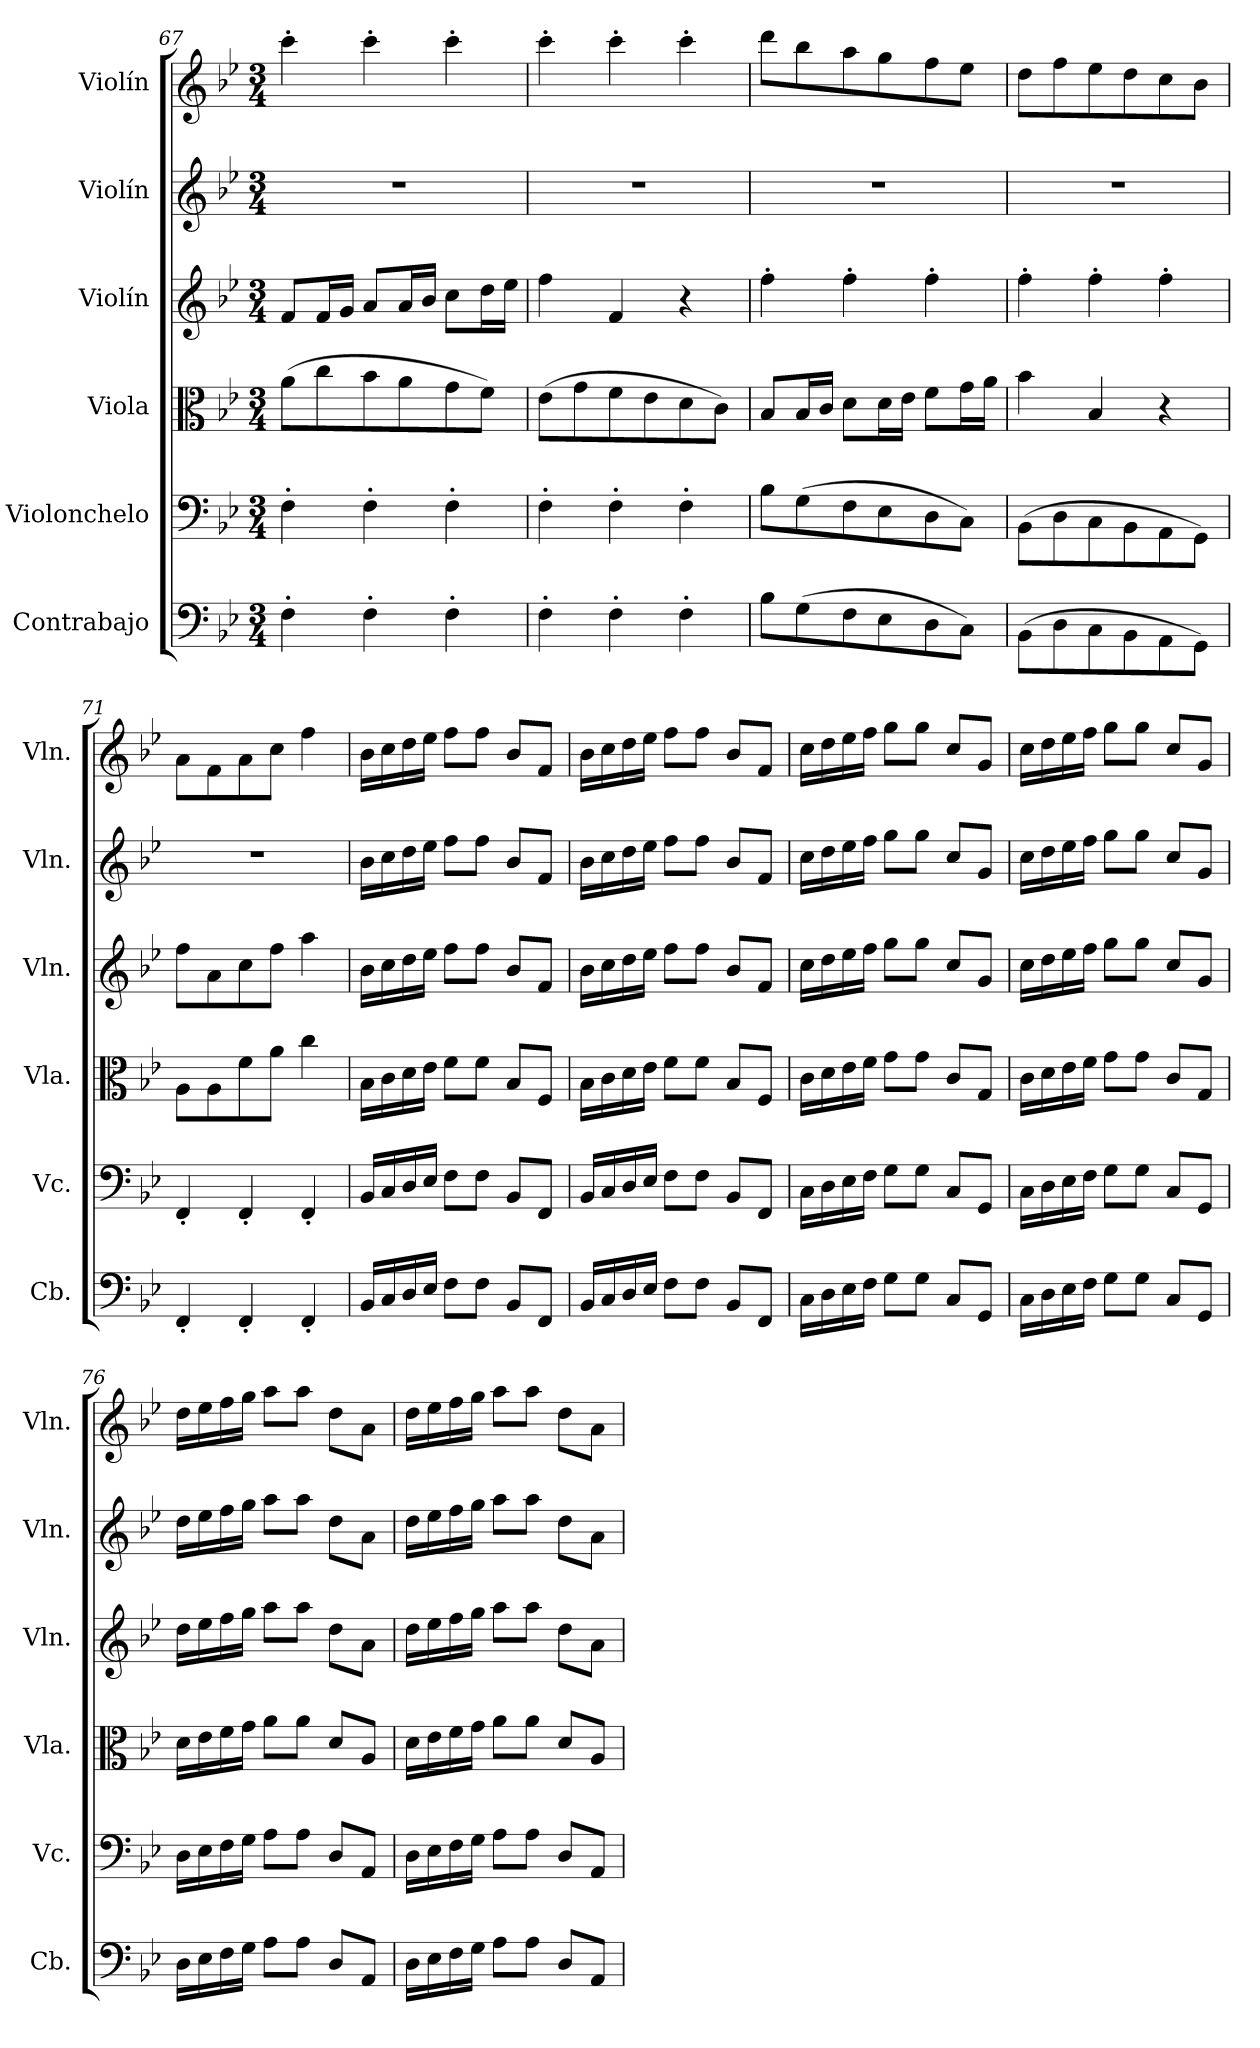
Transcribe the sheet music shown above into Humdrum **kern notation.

**kern	**kern	**kern	**kern	**kern	**kern
*part6	*part5	*part4	*part3	*part2	*part1
*staff6	*staff5	*staff4	*staff3	*staff2	*staff1
*I"Contrabajo	*I"Violonchelo	*I"Viola	*I"Violín	*I"Violín	*I"Violín
*I'Cb.	*I'Vc.	*I'Vla.	*I'Vln.	*I'Vln.	*I'Vln.
*clefF4	*clefF4	*clefC3	*clefG2	*clefG2	*clefG2
*ITrd7c12	*	*	*	*	*
*k[b-e-]	*k[b-e-]	*k[b-e-]	*k[b-e-]	*k[b-e-]	*k[b-e-]
*M3/4	*M3/4	*M3/4	*M3/4	*M3/4	*M3/4
=67	=67	=67	=67	=67	=67
4FF'\	4F'\	(>8a\L	8f/L	2.r	4ccc'\
.	.	8cc\	16f/L	.	.
.	.	.	16g/JJ	.	.
4FF'\	4F'\	8b-\	8a/L	.	4ccc'\
.	.	8a\	16a/L	.	.
.	.	.	16b-/JJ	.	.
4FF'\	4F'\	8g\	8cc\L	.	4ccc'\
.	.	8f\J)	16dd\L	.	.
.	.	.	16ee-\JJ	.	.
=68	=68	=68	=68	=68	=68
4FF'\	4F'\	(>8e-\L	4ff\	2.r	4ccc'\
.	.	8g\	.	.	.
4FF'\	4F'\	8f\	4f/	.	4ccc'\
.	.	8e-\	.	.	.
4FF'\	4F'\	8d\	4r	.	4ccc'\
.	.	8c\J)	.	.	.
=69	=69	=69	=69	=69	=69
8BB-\L	8B-\L	8B-/L	4ff'\	2.r	8ddd\L
(>8GG\	(>8G\	16B-/L	.	.	8bb-\
.	.	16c/JJ	.	.	.
8FF\	8F\	8d\L	4ff'\	.	8aa\
8EE-\	8E-\	16d\L	.	.	8gg\
.	.	16e-\JJ	.	.	.
8DD\	8D\	8f\L	4ff'\	.	8ff\
8CC\J)	8C\J)	16g\L	.	.	8ee-\J
.	.	16a\JJ	.	.	.
=70	=70	=70	=70	=70	=70
(>8BBB-\L	(>8BB-\L	4b-\	4ff'\	2.r	8dd\L
8DD\	8D\	.	.	.	8ff\
8CC\	8C\	4B-/	4ff'\	.	8ee-\
8BBB-\	8BB-\	.	.	.	8dd\
8AAA\	8AA\	4r	4ff'\	.	8cc\
8GGG\J)	8GG\J)	.	.	.	8b-\J
=71	=71	=71	=71	=71	=71
4FFF'/	4FF'/	8A\L	8ff\L	2.r	8a\L
.	.	8A\	8a\	.	8f\
4FFF'/	4FF'/	8f\	8cc\	.	8a\
.	.	8a\J	8ff\J	.	8cc\J
4FFF'/	4FF'/	4cc\	4aa\	.	4ff\
!!LO:LB:g=z
=72	=72	=72	=72	=72	=72
16BBB-/LL	16BB-/LL	16B-\LL	16b-\LL	16b-\LL	16b-\LL
16CC/	16C/	16c\	16cc\	16cc\	16cc\
16DD/	16D/	16d\	16dd\	16dd\	16dd\
16EE-/JJ	16E-/JJ	16e-\JJ	16ee-\JJ	16ee-\JJ	16ee-\JJ
8FF\L	8F\L	8f\L	8ff\L	8ff\L	8ff\L
8FF\J	8F\J	8f\J	8ff\J	8ff\J	8ff\J
8BBB-/L	8BB-/L	8B-/L	8b-/L	8b-/L	8b-/L
8FFF/J	8FF/J	8F/J	8f/J	8f/J	8f/J
=73	=73	=73	=73	=73	=73
16BBB-/LL	16BB-/LL	16B-\LL	16b-\LL	16b-\LL	16b-\LL
16CC/	16C/	16c\	16cc\	16cc\	16cc\
16DD/	16D/	16d\	16dd\	16dd\	16dd\
16EE-/JJ	16E-/JJ	16e-\JJ	16ee-\JJ	16ee-\JJ	16ee-\JJ
8FF\L	8F\L	8f\L	8ff\L	8ff\L	8ff\L
8FF\J	8F\J	8f\J	8ff\J	8ff\J	8ff\J
8BBB-/L	8BB-/L	8B-/L	8b-/L	8b-/L	8b-/L
8FFF/J	8FF/J	8F/J	8f/J	8f/J	8f/J
=74	=74	=74	=74	=74	=74
16CC\LL	16C\LL	16c\LL	16cc\LL	16cc\LL	16cc\LL
16DD\	16D\	16d\	16dd\	16dd\	16dd\
16EE-\	16E-\	16e-\	16ee-\	16ee-\	16ee-\
16FF\JJ	16F\JJ	16f\JJ	16ff\JJ	16ff\JJ	16ff\JJ
8GG\L	8G\L	8g\L	8gg\L	8gg\L	8gg\L
8GG\J	8G\J	8g\J	8gg\J	8gg\J	8gg\J
8CC/L	8C/L	8c/L	8cc/L	8cc/L	8cc/L
8GGG/J	8GG/J	8G/J	8g/J	8g/J	8g/J
=75	=75	=75	=75	=75	=75
16CC\LL	16C\LL	16c\LL	16cc\LL	16cc\LL	16cc\LL
16DD\	16D\	16d\	16dd\	16dd\	16dd\
16EE-\	16E-\	16e-\	16ee-\	16ee-\	16ee-\
16FF\JJ	16F\JJ	16f\JJ	16ff\JJ	16ff\JJ	16ff\JJ
8GG\L	8G\L	8g\L	8gg\L	8gg\L	8gg\L
8GG\J	8G\J	8g\J	8gg\J	8gg\J	8gg\J
8CC/L	8C/L	8c/L	8cc/L	8cc/L	8cc/L
8GGG/J	8GG/J	8G/J	8g/J	8g/J	8g/J
=76	=76	=76	=76	=76	=76
16DD\LL	16D\LL	16d\LL	16dd\LL	16dd\LL	16dd\LL
16EE-\	16E-\	16e-\	16ee-\	16ee-\	16ee-\
16FF\	16F\	16f\	16ff\	16ff\	16ff\
16GG\JJ	16G\JJ	16g\JJ	16gg\JJ	16gg\JJ	16gg\JJ
8AA\L	8A\L	8a\L	8aa\L	8aa\L	8aa\L
8AA\J	8A\J	8a\J	8aa\J	8aa\J	8aa\J
8DD/L	8D/L	8d/L	8dd\L	8dd\L	8dd\L
8AAA/J	8AA/J	8A/J	8a\J	8a\J	8a\J
!!LO:PB:g=z
=77	=77	=77	=77	=77	=77
16DD\LL	16D\LL	16d\LL	16dd\LL	16dd\LL	16dd\LL
16EE-\	16E-\	16e-\	16ee-\	16ee-\	16ee-\
16FF\	16F\	16f\	16ff\	16ff\	16ff\
16GG\JJ	16G\JJ	16g\JJ	16gg\JJ	16gg\JJ	16gg\JJ
8AA\L	8A\L	8a\L	8aa\L	8aa\L	8aa\L
8AA\J	8A\J	8a\J	8aa\J	8aa\J	8aa\J
8DD/L	8D/L	8d/L	8dd\L	8dd\L	8dd\L
8AAA/J	8AA/J	8A/J	8a\J	8a\J	8a\J
=	=	=	=	=	=
*-	*-	*-	*-	*-	*-
